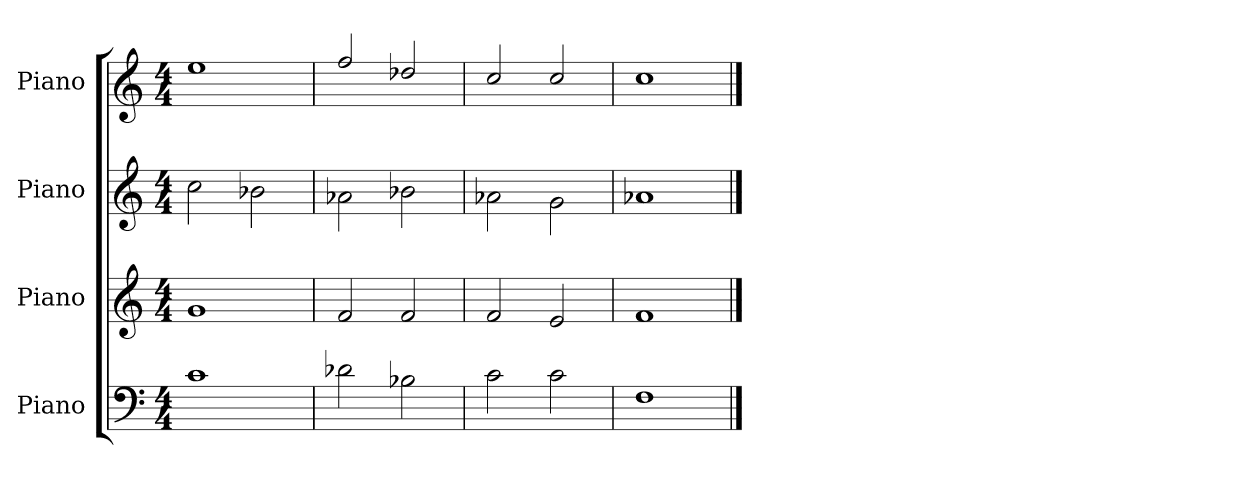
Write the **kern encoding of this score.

**kern	**kern	**kern	**kern
*part4	*part3	*part2	*part1
*staff4	*staff3	*staff2	*staff1
*I"Piano	*I"Piano	*I"Piano	*I"Piano
*I'Pno	*I'Pno	*I'Pno	*I'Pno
*clefF4	*clefG2	*clefG2	*clefG2
*k[]	*k[]	*k[]	*k[]
*M4/4	*M4/4	*M4/4	*M4/4
=1	=1	=1	=1
1c	1g	2cc\	1ee
.	.	2b-X\	.
=2	=2	=2	=2
2d-X\	2f/	2a-X\	2ff/
2B-X\	2f/	2b-X\	2dd-X/
=3	=3	=3	=3
2c\	2f/	2a-X\	2cc/
2c\	2e/	2g\	2cc/
=4	=4	=4	=4
1F	1f	1a-X	1cc
==	==	==	==
*-	*-	*-	*-
